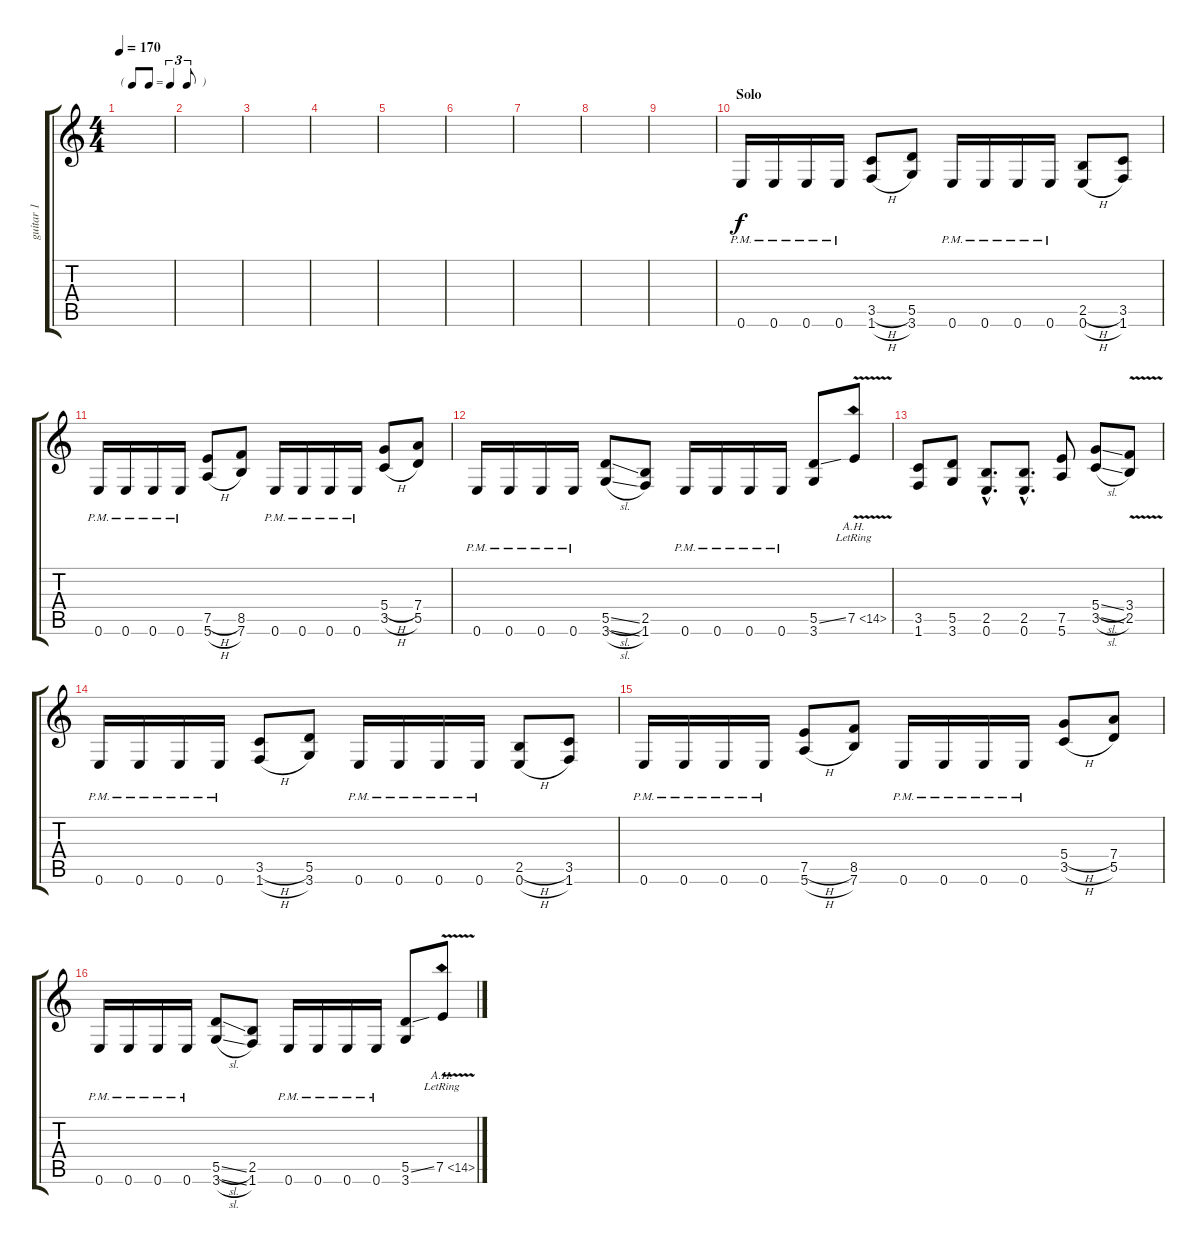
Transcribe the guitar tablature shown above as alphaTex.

\track ("guitar 1" "guitar 1") {instrument distortionguitar}
\staff {score tabs}
\tuning (E4 B3 G3 D3 A2 E2) {hide}
\ts (4 4)
\tf triplet8th
\tempo 170
\clef g2
\ks c
|
|
|
|
|
|
|
|
|
\section ("" "Solo")
0.6{pm}.16 0.6{pm}.16 0.6{pm}.16 0.6{pm}.16 (3.5{h} 1.6{h}).8 (5.5 3.6).8 0.6{pm}.16 0.6{pm}.16 0.6{pm}.16 0.6{pm}.16 (2.5{h} 0.6{h}).8 (3.5 1.6).8 |
0.6{pm}.16 0.6{pm}.16 0.6{pm}.16 0.6{pm}.16 (7.5{h} 5.6{h}).8 (8.5 7.6).8 0.6{pm}.16 0.6{pm}.16 0.6{pm}.16 0.6{pm}.16 (5.4{h} 3.5{h}).8 (7.4 5.5).8 |
0.6{pm}.16 0.6{pm}.16 0.6{pm}.16 0.6{pm}.16 (5.5{sl} 3.6{sl}).8 (2.5 1.6).8 0.6{pm}.16 0.6{pm}.16 0.6{pm}.16 0.6{pm}.16 (5.5{ss} 3.6).8 7.5{ah 7 v lr}.8 |
(3.5 1.6).8 (5.5 3.6).8 (2.5{hac} 0.6{hac}).8{d} (2.5{hac} 0.6{hac}).8{d} (7.5 5.6).8 (5.4{sl} 3.5{sl}).8 (3.4{v} 2.5).8 |
0.6{pm}.16 0.6{pm}.16 0.6{pm}.16 0.6{pm}.16 (3.5{h} 1.6{h}).8 (5.5 3.6).8 0.6{pm}.16 0.6{pm}.16 0.6{pm}.16 0.6{pm}.16 (2.5{h} 0.6{h}).8 (3.5 1.6).8 |
0.6{pm}.16 0.6{pm}.16 0.6{pm}.16 0.6{pm}.16 (7.5{h} 5.6{h}).8 (8.5 7.6).8 0.6{pm}.16 0.6{pm}.16 0.6{pm}.16 0.6{pm}.16 (5.4{h} 3.5{h}).8 (7.4 5.5).8 |
0.6{pm}.16 0.6{pm}.16 0.6{pm}.16 0.6{pm}.16 (5.5{sl} 3.6{sl}).8 (2.5 1.6).8 0.6{pm}.16 0.6{pm}.16 0.6{pm}.16 0.6{pm}.16 (5.5{ss} 3.6).8 7.5{ah 7 v lr}.8
